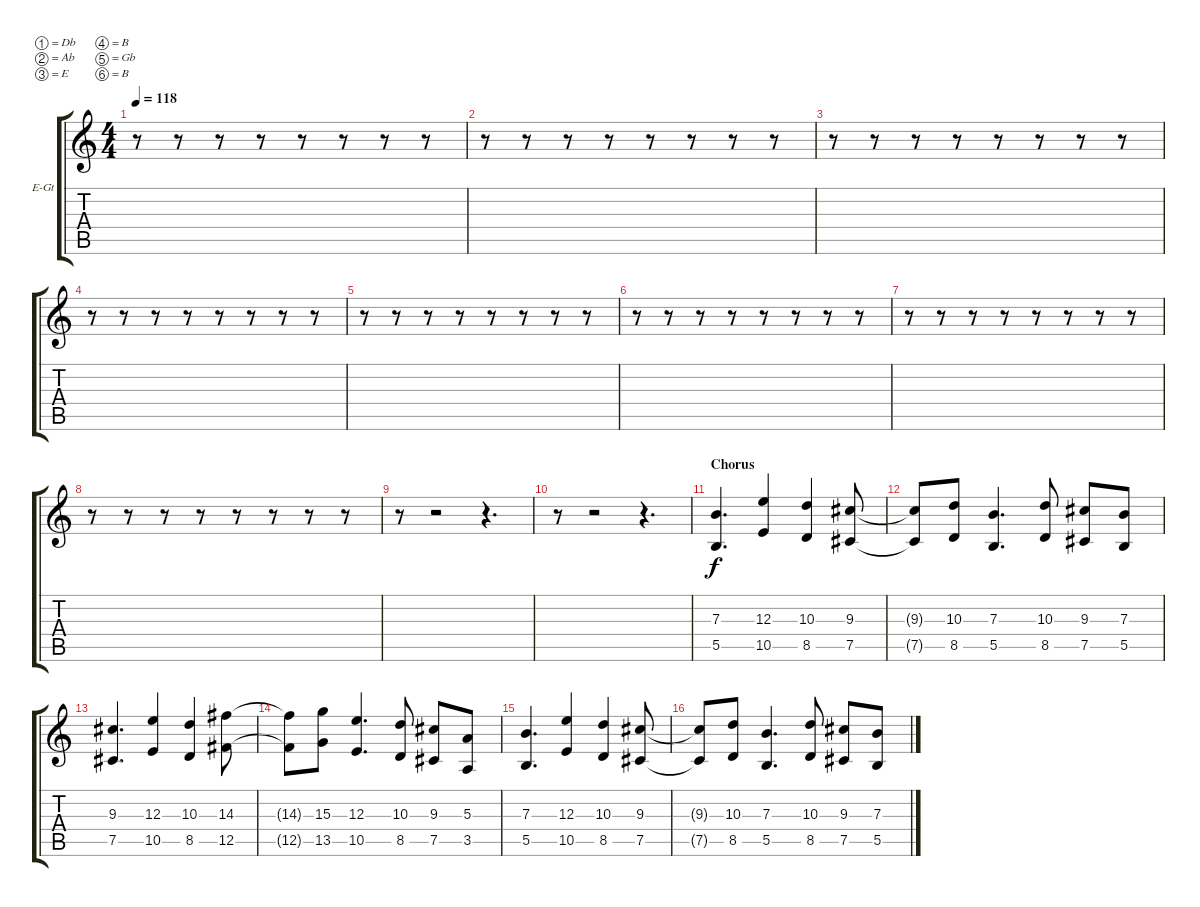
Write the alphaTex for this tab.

\bracketExtendMode groupsimilarinstruments
\firstSystemTrackNameOrientation horizontal
\otherSystemsTrackNameOrientation horizontal
\track ("Dist 1" "E-Gt") {solo instrument electricguitarclean}
\staff {score tabs}
\tuning (Db4 Ab3 E3 B2 Gb2 B1)
\ts (4 4)
\tempo 118
\clef g2
\ks c
r.8{dy f} r.8 r.8 r.8 r.8 r.8 r.8 r.8 |
r.8 r.8 r.8 r.8 r.8 r.8 r.8 r.8 |
r.8 r.8 r.8 r.8 r.8 r.8 r.8 r.8 |
r.8 r.8 r.8 r.8 r.8 r.8 r.8 r.8 |
r.8 r.8 r.8 r.8 r.8 r.8 r.8 r.8 |
r.8 r.8 r.8 r.8 r.8 r.8 r.8 r.8 |
r.8 r.8 r.8 r.8 r.8 r.8 r.8 r.8 |
r.8 r.8 r.8 r.8 r.8 r.8 r.8 r.8 |
r.8 r.2 r.4{d} |
r.8 r.2 r.4{d} |
\section ("" "Chorus")
(5.5 7.3).4{d} (10.5 12.3).4 (8.5 10.3).4 (7.5 9.3).8 |
(7.5{t} 9.3{t}).8 (8.5 10.3).8 (5.5 7.3).4{d} (8.5 10.3).8 (7.5 9.3).8 (5.5 7.3).8 |
(7.5 9.3).4{d} (10.5 12.3).4 (8.5 10.3).4 (12.5 14.3).8 |
(12.5{t} 14.3{t}).8 (13.5 15.3).8 (10.5 12.3).4{d} (8.5 10.3).8 (7.5 9.3).8 (3.5 5.3).8 |
(5.5 7.3).4{d} (10.5 12.3).4 (8.5 10.3).4 (7.5 9.3).8 |
(7.5{t} 9.3{t}).8 (8.5 10.3).8 (5.5 7.3).4{d} (8.5 10.3).8 (7.5 9.3).8 (5.5 7.3).8
